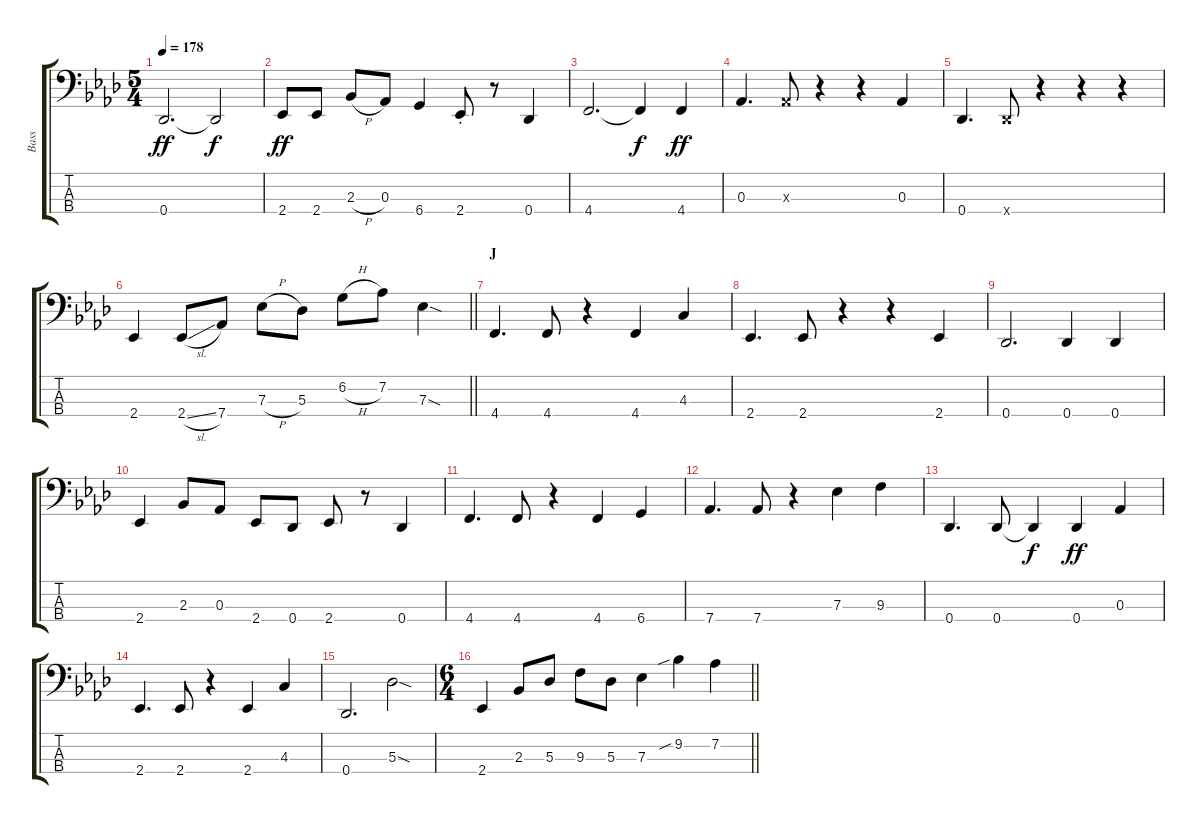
\track ("Bass" "Bass") {instrument electricbasspick}
\staff {score tabs}
\tuning (Gb2 Db2 Ab1 Db1) {hide}
\ts (5 4)
\tempo 178
\clef f4
\ks ab
0.4.2{d dy ff} 0.4{t}.2{dy f} |
2.4.8{dy ff} 2.4.8 2.3{h}.8 0.3.8 6.4.4 2.4{st}.8 r.8 0.4.4 |
4.4.2{d} 4.4{t}.4{dy f} 4.4.4{dy ff} |
0.3.4{d} 0.3{x}.8 r.4 r.4 0.3.4 |
0.4.4{d} 0.4{x}.8 r.4 r.4 r.4 |
\barLineRight lightlight
2.4.4 2.4{sl}.8 7.4.8 7.3{h}.8 5.3.8 6.2{h}.8 7.2.8 7.3{sod}.4 |
\section ("" "J")
4.4.4{d} 4.4.8 r.4 4.4.4 4.3.4 |
2.4.4{d} 2.4.8 r.4 r.4 2.4.4 |
0.4.2{d} 0.4.4 0.4.4 |
2.4.4 2.3.8 0.3.8 2.4.8 0.4.8 2.4.8 r.8 0.4.4 |
4.4.4{d} 4.4.8 r.4 4.4.4 6.4.4 |
7.4.4{d} 7.4.8 r.4 7.3.4 9.3.4 |
0.4.4{d} 0.4.8 0.4{t}.4{dy f} 0.4.4{dy ff} 0.3.4 |
2.4.4{d} 2.4.8 r.4 2.4.4 4.3.4 |
0.4.2{d} 5.3{sod}.2 |
\ts (6 4)
\barLineRight lightlight
2.4.4 2.3.8 5.3.8 9.3.8 5.3.8 7.3.4 9.2{sib}.4 7.2.4
